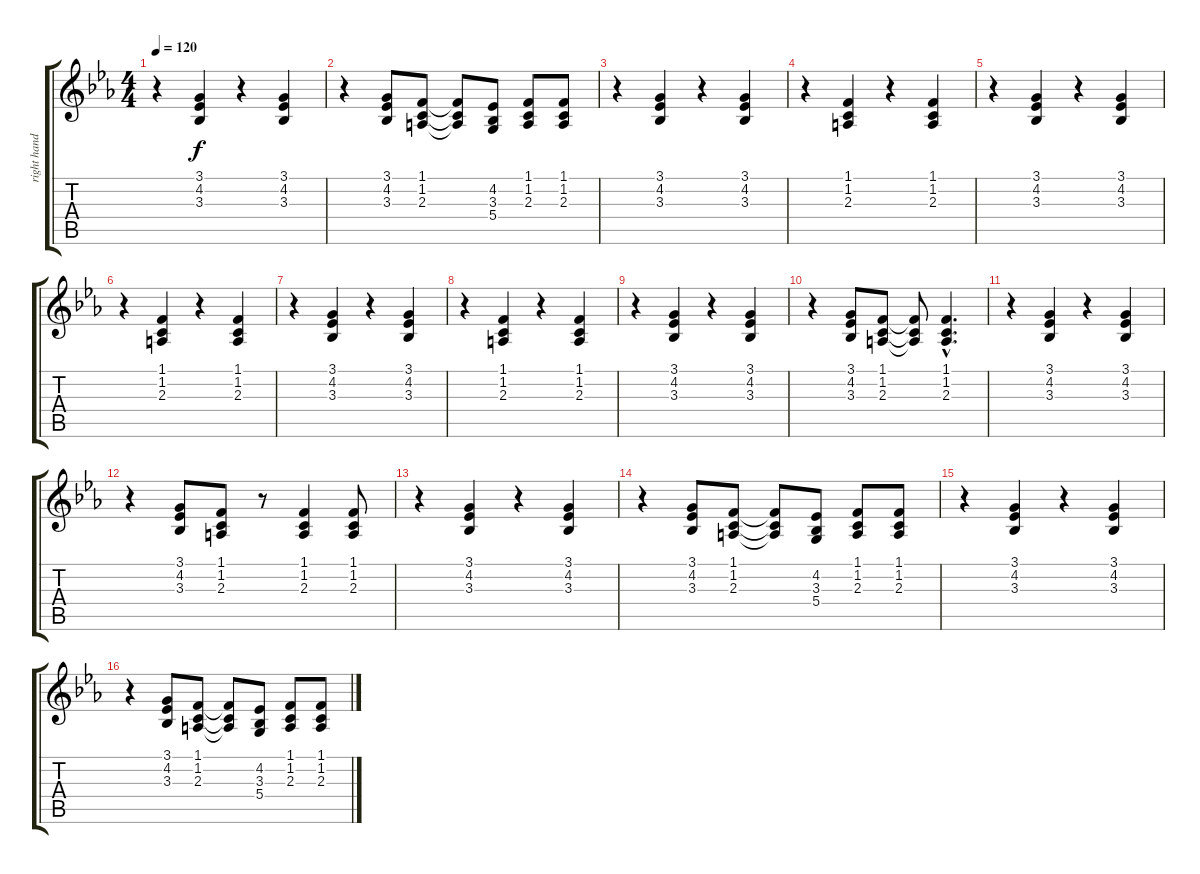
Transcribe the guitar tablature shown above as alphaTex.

\track ("right hand piano 1" "right hand") {instrument honkytonkpiano}
\staff {score tabs}
\tuning (E4 B3 G3 D3 A2 E2) {hide}
\ts (4 4)
\tempo 120
\clef g2
\ks eb
r.4{dy f} (3.1 4.2 3.3).4 r.4 (3.1 4.2 3.3).4 |
r.4 (3.1 4.2 3.3).8 (1.1 1.2 2.3).8 (1.1{t} 1.2{t} 2.3{t}).8 (4.2 3.3 5.4).8 (1.1 1.2 2.3).8 (1.1 1.2 2.3).8 |
r.4 (3.1 4.2 3.3).4 r.4 (3.1 4.2 3.3).4 |
r.4 (1.1 1.2 2.3).4 r.4 (1.1 1.2 2.3).4 |
r.4 (3.1 4.2 3.3).4 r.4 (3.1 4.2 3.3).4 |
r.4 (1.1 1.2 2.3).4 r.4 (1.1 1.2 2.3).4 |
r.4 (3.1 4.2 3.3).4 r.4 (3.1 4.2 3.3).4 |
r.4 (1.1 1.2 2.3).4 r.4 (1.1 1.2 2.3).4 |
r.4 (3.1 4.2 3.3).4 r.4 (3.1 4.2 3.3).4 |
r.4 (3.1 4.2 3.3).8 (1.1 1.2 2.3).8 (1.1{t} 1.2{t} 2.3{t}).8 (1.1{hac} 1.2{hac} 2.3{hac}).4{d} |
r.4 (3.1 4.2 3.3).4 r.4 (3.1 4.2 3.3).4 |
r.4 (3.1 4.2 3.3).8 (1.1 1.2 2.3).8 r.8 (1.1 1.2 2.3).4 (1.1 1.2 2.3).8 |
r.4 (3.1 4.2 3.3).4 r.4 (3.1 4.2 3.3).4 |
r.4 (3.1 4.2 3.3).8 (1.1 1.2 2.3).8 (1.1{t} 1.2{t} 2.3{t}).8 (4.2 3.3 5.4).8 (1.1 1.2 2.3).8 (1.1 1.2 2.3).8 |
r.4 (3.1 4.2 3.3).4 r.4 (3.1 4.2 3.3).4 |
r.4 (3.1 4.2 3.3).8 (1.1 1.2 2.3).8 (1.1{t} 1.2{t} 2.3{t}).8 (4.2 3.3 5.4).8 (1.1 1.2 2.3).8 (1.1 1.2 2.3).8
